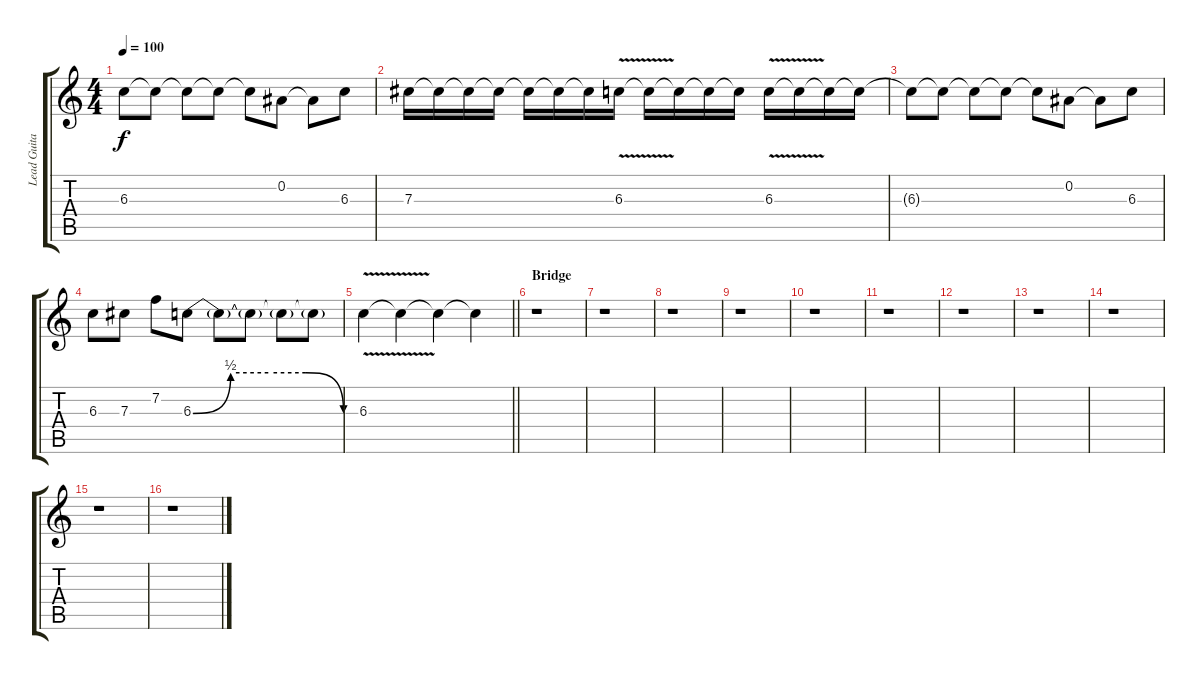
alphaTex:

\track ("Lead Guitar" "Lead Guita") {instrument overdrivenguitar}
\staff {score tabs}
\tuning (Eb4 Bb3 Gb3 Db3 Ab2 Eb2) {hide}
\ts (4 4)
\tempo 100
\clef g2
\ks c
6.3{t}.8{dy f} 6.3{t}.8 6.3{t}.8 6.3{t}.8 6.3{t}.8 0.2.8 0.2{t}.8 6.3.8 |
7.3.16 7.3{t}.16 7.3{t}.16 7.3{t}.16 7.3{t}.16 7.3{t}.16 7.3{t}.16 6.3{v}.16 6.3{t}.16 6.3{t}.16 6.3{t}.16 6.3{t}.16 6.3{v}.16 6.3{t}.16 6.3{t}.16 6.3{t}.16 |
6.3{t}.8 6.3{t}.8 6.3{t}.8 6.3{t}.8 6.3{t}.8 0.2.8 0.2{t}.8 6.3.8 |
6.3.8 7.3.8 7.2.8 6.3{be (custom 0 0 15 2 30 2 45 2 60 0)}.8 6.3{t}.8 6.3{t}.8 6.3{t}.8 6.3{t}.8 |
\barLineRight lightlight
6.3{v}.4 6.3{t}.4 6.3{t}.4 6.3{t}.4 |
\section ("" "Bridge")
r.1 |
r.1 |
r.1 |
r.1 |
r.1 |
r.1 |
r.1 |
r.1 |
r.1 |
r.1 |
r.1
